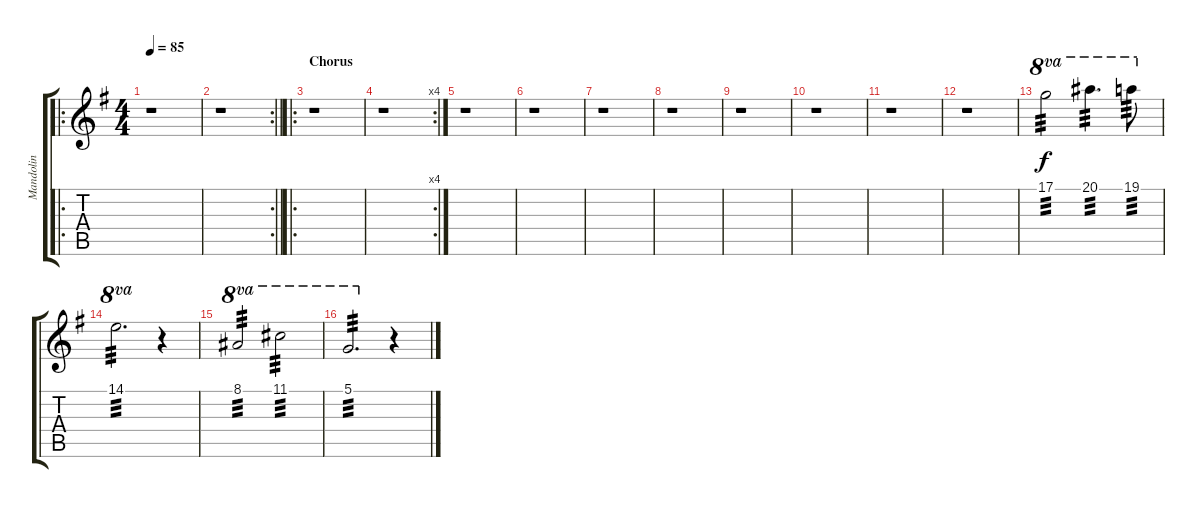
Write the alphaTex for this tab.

\track ("Mandolin" "Mandolin") {instrument banjo}
\staff {score tabs}
\tuning (D4 A3 F3 C3 G2 D2) {hide}
\displaytranspose 12
\ro
\ts (4 4)
\tempo 85
\clef g2
\ks g
r.1{dy f} |
\rc 2
\barLineRight lightlight
r.1 |
\ro
\section ("" "Chorus")
r.1 |
\rc 4
r.1 |
r.1 |
r.1 |
r.1 |
r.1 |
r.1 |
r.1 |
r.1 |
r.1 |
17.1.2{ot 8va tp 3} 20.1.4{d ot 8va tp 3} 19.1.8{ot 8va tp 3} |
14.1.2{d ot 8va tp 3} r.4 |
8.1.2{ot 8va tp 3} 11.1.2{ot 8va tp 3} |
5.1.2{d ot 8va tp 3} r.4
